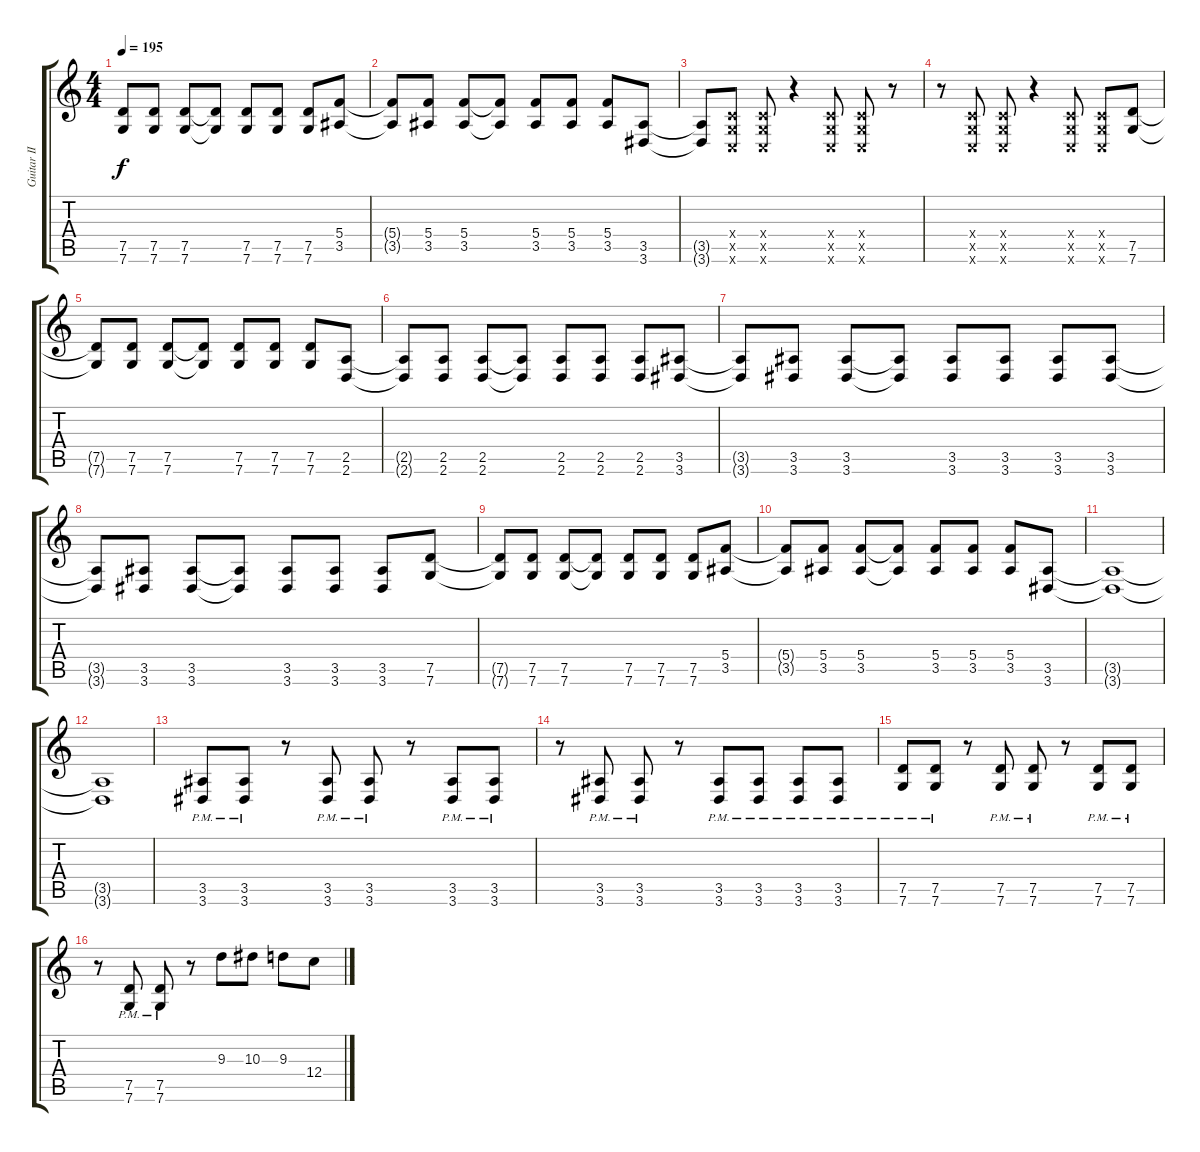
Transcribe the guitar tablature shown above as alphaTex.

\track ("Guitar II" "Guitar II") {instrument overdrivenguitar}
\staff {score tabs}
\tuning (D4 A3 F3 C3 G2 C2) {hide}
\ts (4 4)
\tempo 195
\clef g2
\ks c
(7.5{t} 7.6{t}).8{dy f} (7.5 7.6).8 (7.5 7.6).8 (7.5{t} 7.6{t}).8 (7.5 7.6).8 (7.5 7.6).8 (7.5 7.6).8 (5.4 3.5).8 |
(5.4{t} 3.5{t}).8 (5.4 3.5).8 (5.4 3.5).8 (5.4{t} 3.5{t}).8 (5.4 3.5).8 (5.4 3.5).8 (5.4 3.5).8 (3.5 3.6).8 |
(3.5{t} 3.6{t}).8 (0.4{x} 0.5{x} 0.6{x}).8 (0.4{x} 0.5{x} 0.6{x}).8 r.4 (0.4{x} 0.5{x} 0.6{x}).8 (0.4{x} 0.5{x} 0.6{x}).8 r.8 |
r.8 (0.4{x} 0.5{x} 0.6{x}).8 (0.4{x} 0.5{x} 0.6{x}).8 r.4 (0.4{x} 0.5{x} 0.6{x}).8 (0.4{x} 0.5{x} 0.6{x}).8 (7.5 7.6).8 |
(7.5{t} 7.6{t}).8 (7.5 7.6).8 (7.5 7.6).8 (7.5{t} 7.6{t}).8 (7.5 7.6).8 (7.5 7.6).8 (7.5 7.6).8 (2.5 2.6).8 |
(2.5{t} 2.6{t}).8 (2.5 2.6).8 (2.5 2.6).8 (2.5{t} 2.6{t}).8 (2.5 2.6).8 (2.5 2.6).8 (2.5 2.6).8 (3.5 3.6).8 |
(3.5{t} 3.6{t}).8 (3.5 3.6).8 (3.5 3.6).8 (3.5{t} 3.6{t}).8 (3.5 3.6).8 (3.5 3.6).8 (3.5 3.6).8 (3.5 3.6).8 |
(3.5{t} 3.6{t}).8 (3.5 3.6).8 (3.5 3.6).8 (3.5{t} 3.6{t}).8 (3.5 3.6).8 (3.5 3.6).8 (3.5 3.6).8 (7.5 7.6).8 |
(7.5{t} 7.6{t}).8 (7.5 7.6).8 (7.5 7.6).8 (7.5{t} 7.6{t}).8 (7.5 7.6).8 (7.5 7.6).8 (7.5 7.6).8 (5.4 3.5).8 |
(5.4{t} 3.5{t}).8 (5.4 3.5).8 (5.4 3.5).8 (5.4{t} 3.5{t}).8 (5.4 3.5).8 (5.4 3.5).8 (5.4 3.5).8 (3.5 3.6).8 |
(3.5{t} 3.6{t}).1 |
(3.5{t} 3.6{t}).1 |
(3.5 3.6{pm}).8 (3.5 3.6{pm}).8 r.8 (3.5 3.6{pm}).8 (3.5 3.6{pm}).8 r.8 (3.5 3.6{pm}).8 (3.5 3.6{pm}).8 |
r.8 (3.5 3.6{pm}).8 (3.5 3.6{pm}).8 r.8 (3.5 3.6{pm}).8 (3.5 3.6{pm}).8 (3.5 3.6{pm}).8 (3.5 3.6{pm}).8 |
(7.5 7.6{pm}).8 (7.5 7.6{pm}).8 r.8 (7.5 7.6{pm}).8 (7.5 7.6{pm}).8 r.8 (7.5 7.6{pm}).8 (7.5 7.6{pm}).8 |
r.8 (7.5 7.6{pm}).8 (7.5 7.6{pm}).8 r.8 9.3.8 10.3.8 9.3.8 12.4.8
